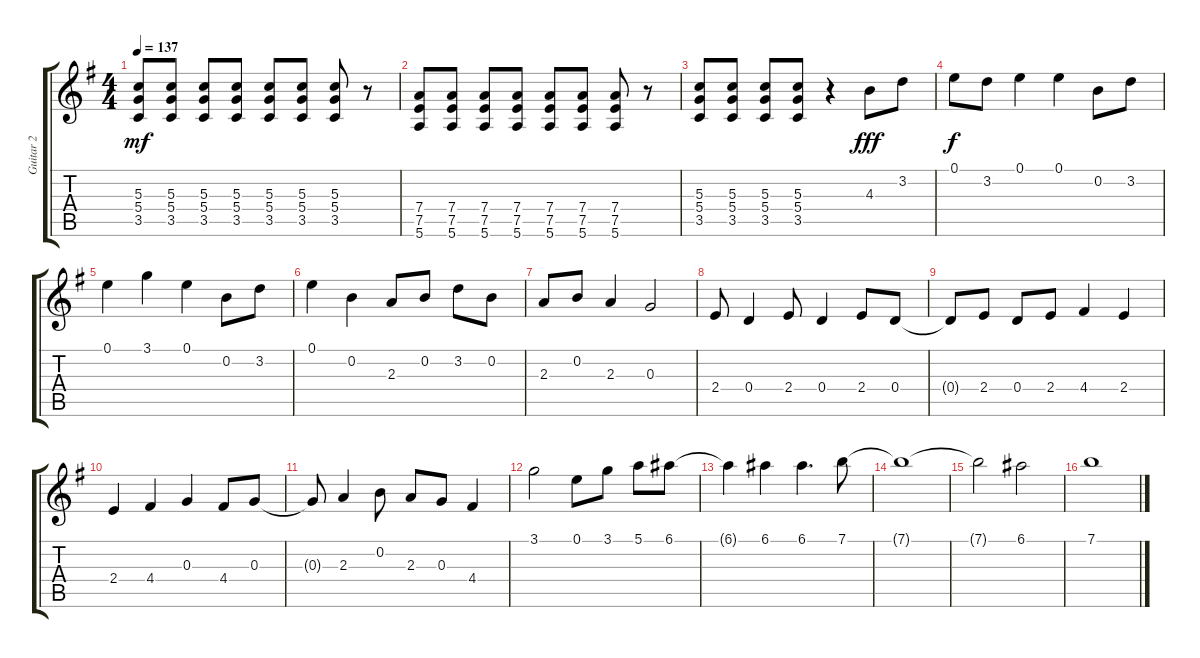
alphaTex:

\track ("Guitar 2" "Guitar 2") {instrument distortionguitar}
\staff {score tabs}
\tuning (E4 B3 G3 D3 A2 E2) {hide}
\ts (4 4)
\tempo 137
\clef g2
\ks g
(5.3 5.4 3.5).8{dy mf} (5.3 5.4 3.5).8 (5.3 5.4 3.5).8 (5.3 5.4 3.5).8 (5.3 5.4 3.5).8 (5.3 5.4 3.5).8 (5.3 5.4 3.5).8 r.8 |
(7.4 7.5 5.6).8 (7.4 7.5 5.6).8 (7.4 7.5 5.6).8 (7.4 7.5 5.6).8 (7.4 7.5 5.6).8 (7.4 7.5 5.6).8 (7.4 7.5 5.6).8 r.8 |
(5.3 5.4 3.5).8 (5.3 5.4 3.5).8 (5.3 5.4 3.5).8 (5.3 5.4 3.5).8 r.4 4.3.8{dy fff instrument overdrivenguitar} 3.2.8 |
0.1.8{dy f} 3.2.8 0.1.4 0.1.4 0.2.8 3.2.8 |
0.1.4 3.1.4 0.1.4 0.2.8 3.2.8 |
0.1.4 0.2.4 2.3.8 0.2.8 3.2.8 0.2.8 |
2.3.8 0.2.8 2.3.4 0.3.2 |
2.4.8 0.4.4 2.4.8 0.4.4 2.4.8 0.4.8 |
0.4{t}.8 2.4.8 0.4.8 2.4.8 4.4.4 2.4.4 |
2.4.4 4.4.4 0.3.4 4.4.8 0.3.8 |
0.3{t}.8 2.3.4 0.2.8 2.3.8 0.3.8 4.4.4 |
3.1.2 0.1.8 3.1.8 5.1.8 6.1.8 |
6.1{t}.4 6.1.4 6.1.4{d} 7.1.8 |
7.1{t}.1 |
7.1{t}.2 6.1.2 |
7.1.1
